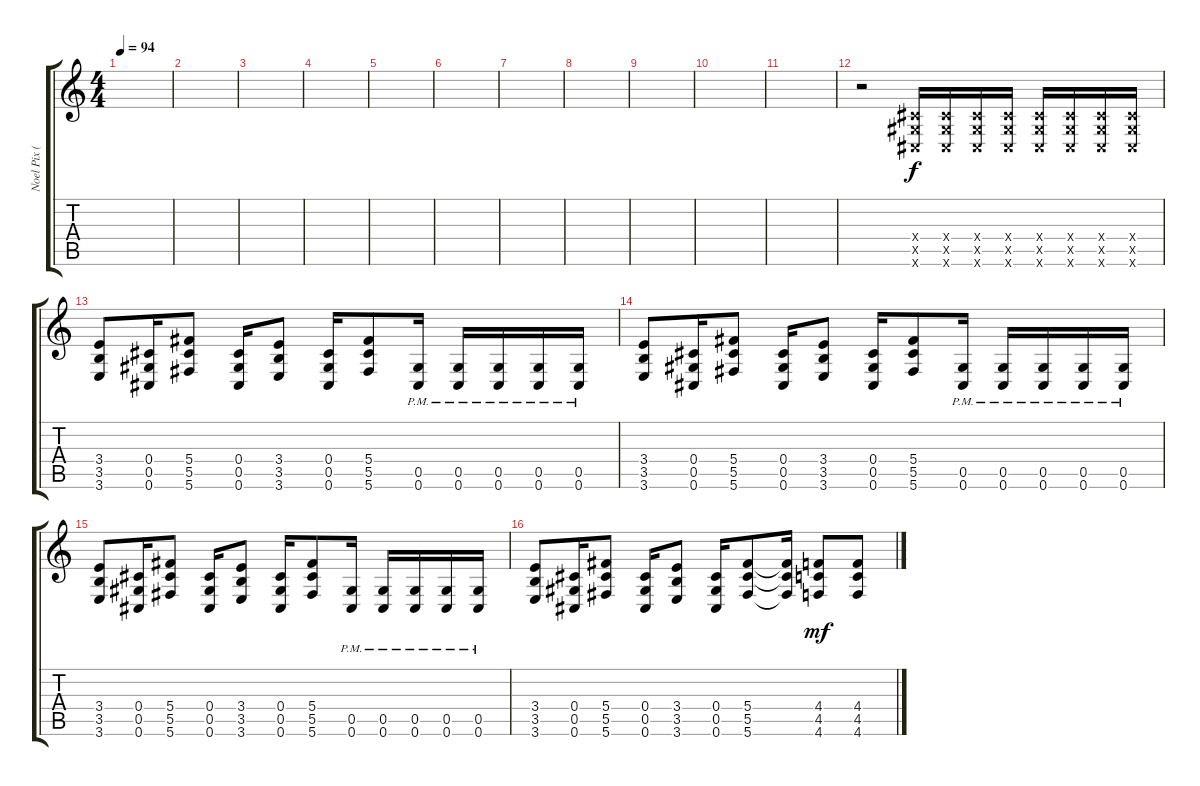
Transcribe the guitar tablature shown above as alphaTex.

\track ("Noel Pix ( distortion )" "Noel Pix (") {instrument distortionguitar}
\staff {score tabs}
\tuning (Eb4 Bb3 Gb3 Db3 Ab2 Db2) {hide}
\ts (4 4)
\tempo 94
\clef g2
\ks c
|
|
|
|
|
|
|
|
|
|
|
r.2 (0.4{x} 0.5{x} 0.6{x}).16 (0.4{x} 0.5{x} 0.6{x}).16 (0.4{x} 0.5{x} 0.6{x}).16 (0.4{x} 0.5{x} 0.6{x}).16 (0.4{x} 0.5{x} 0.6{x}).16 (0.4{x} 0.5{x} 0.6{x}).16 (0.4{x} 0.5{x} 0.6{x}).16 (0.4{x} 0.5{x} 0.6{x}).16 |
(3.4 3.5 3.6).8 (0.4 0.5 0.6).16 (5.4 5.5 5.6).8 (0.4 0.5 0.6).16 (3.4 3.5 3.6).8 (0.4 0.5 0.6).16 (5.4 5.5 5.6).8 (0.5{pm} 0.6{pm}).16 (0.5{pm} 0.6{pm}).16 (0.5{pm} 0.6{pm}).16 (0.5{pm} 0.6{pm}).16 (0.5{pm} 0.6{pm}).16 |
(3.4 3.5 3.6).8 (0.4 0.5 0.6).16 (5.4 5.5 5.6).8 (0.4 0.5 0.6).16 (3.4 3.5 3.6).8 (0.4 0.5 0.6).16 (5.4 5.5 5.6).8 (0.5{pm} 0.6{pm}).16 (0.5{pm} 0.6{pm}).16 (0.5{pm} 0.6{pm}).16 (0.5{pm} 0.6{pm}).16 (0.5{pm} 0.6{pm}).16 |
(3.4 3.5 3.6).8 (0.4 0.5 0.6).16 (5.4 5.5 5.6).8 (0.4 0.5 0.6).16 (3.4 3.5 3.6).8 (0.4 0.5 0.6).16 (5.4 5.5 5.6).8 (0.5{pm} 0.6{pm}).16 (0.5{pm} 0.6{pm}).16 (0.5{pm} 0.6{pm}).16 (0.5{pm} 0.6{pm}).16 (0.5{pm} 0.6{pm}).16 |
(3.4 3.5 3.6).8 (0.4 0.5 0.6).16 (5.4 5.5 5.6).8 (0.4 0.5 0.6).16 (3.4 3.5 3.6).8 (0.4 0.5 0.6).16 (5.4 5.5 5.6).8 (5.4{t} 5.5{t} 5.6{t}).16 (4.4 4.5 4.6).8{dy mf} (4.4 4.5 4.6).8
